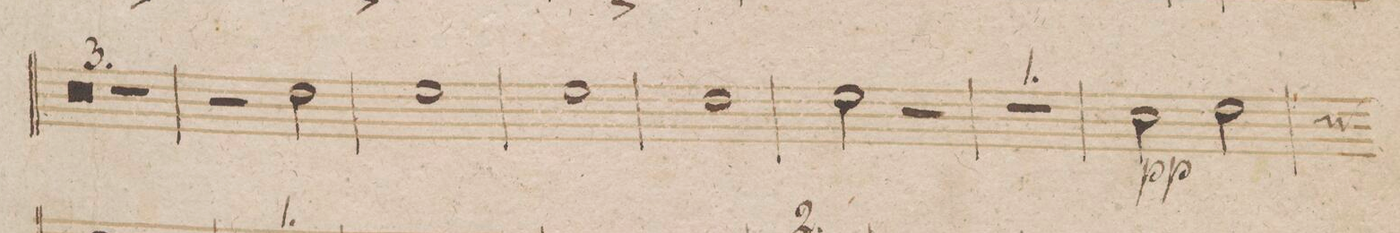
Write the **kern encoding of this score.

**kern	**dynam
*I"Corno 1mo in F.	*
*clefG2	*
*k[b-]	*
*met(c|)	*
*M2/2	*
0r	.
=57	=57
=58	=58
1r	.
=59	=59
2r	.
2g\	.
=60	=60
1a	.
=61	=61
1a	.
=62	=62
1g	.
=63	=63
2a\	.
2r	.
=64	=64
1r	.
=65	=65
2f\	pp
2g\	.
*custos:f	*
=66	=66
*-	*-
